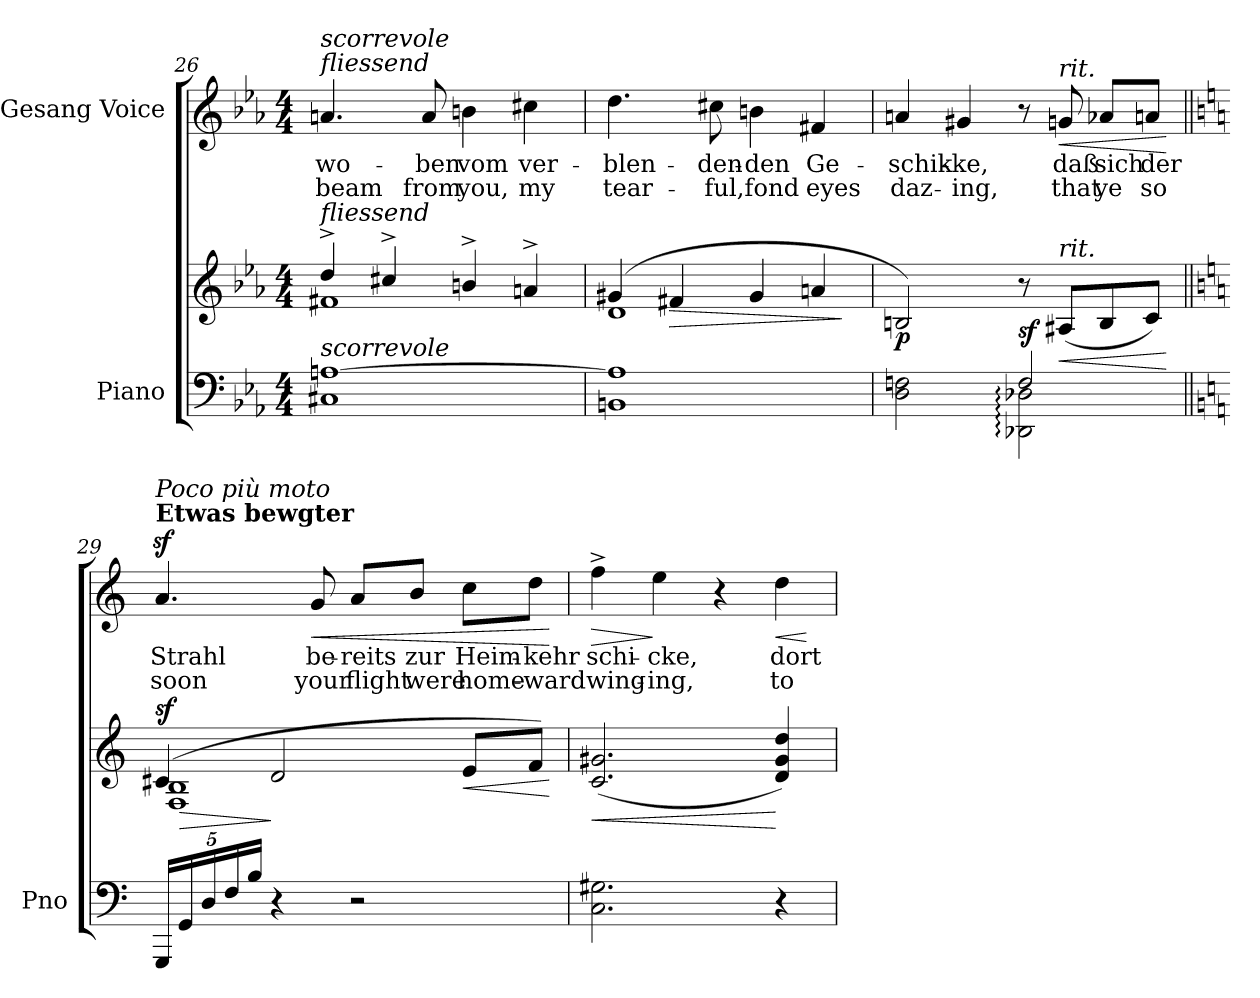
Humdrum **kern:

**kern	**kern	**dynam	**kern	**text	**text	**dynam
*part2	*part2	*part2	*part1	*part1	*part1	*part1
*staff3	*staff2	*staff2/3	*staff1	*staff1	*staff1	*staff1
*I"Piano	*	*	*I"Gesang Voice	*	*	*
*I'Pno	*	*	*	*	*	*
!!LO:LB:g=z
*clefF4	*clefG2	*	*clefG2	*	*	*
*k[b-e-a-]	*k[b-e-a-]	*	*k[b-e-a-]	*	*	*
*M4/4	*M4/4	*	*M4/4	*	*	*
=26	=26	=26	=26	=26	=26	=26
*	*^	*	*	*	*	*
!	!	!	!	!LO:TX:a:i:t=fliessend	!	!	!
!	!	!	!	!LO:TX:a:i:t=scorrevole	!	!	!
!	!LO:TX:a:i:t=fliessend	!	!	!	!	!	!
!LO:TX:a:i:t=scorrevole	!	!	!	!	!	!	!
!	!	!	!	!	!LO:LY:b	!LO:LY:b	!
1C#X [1An	4dd^/	1f#X	.	4.an/	-wo-	beam	.
.	4cc#X^/	.	.	.	.	.	.
!	!	!	!	!	!LO:LY:b	!LO:LY:b	!
.	.	.	.	8a/	-ben	from	.
!	!	!	!	!	!LO:LY:b	!LO:LY:b	!
.	4bn^/	.	.	4bn\	vom	you,	.
!	!	!	!	!	!LO:LY:b	!LO:LY:b	!
.	4an^/	.	.	4cc#X\	ver-	my	.
=27	=27	=27	=27	=27	=27	=27	=27
!	!	!	!	!	!LO:LY:b	!LO:LY:b	!
1BBn 1A]	(4g#X/	1d	.	4.dd\	-blen-	tear-	.
!	!	!	!LO:HP:b	!	!	!	!
.	4f#X/	.	>	.	.	.	.
!	!	!	!	!	!LO:LY:b	!LO:LY:b	!
.	.	.	.	8cc#X\	-den-	-ful,	.
!	!	!	!	!	!LO:LY:b	!LO:LY:b	!
.	4g#/	.	.	4bn\	-den	fond	.
!	!	!	!	!	!LO:LY:b	!LO:LY:b	!
.	4an/	.	.	4f#X/	Ge-	eyes	.
*	*v	*v	*	*	*	*	*
.	.	]	.	.	.	.
=28	=28	=28	=28	=28	=28	=28
*^	*	*	*	*	*	*
!	!	!	!LO:DY:b	!	!LO:LY:b	!LO:LY:b	!
2D\ 2Fn\	2ryy	2Bn/)	p	4an/	-schik-	daz-	.
!	!	!	!	!	!LO:LY:b	!LO:LY:b	!
.	.	.	.	4g#X/	-ke,	-ing,	.
!	!	!	!LO:DY:a=2	!	!	!	!
2F/	2DD-X\: 2D-X\:	8r	sf	8r	.	.	.
!	!	!	!	!LO:TX:a:i:t=rit.	!	!	!
!	!	!LO:TX:a:i:t=rit.	!	!	!	!	!
!	!	!	!LO:HP:b	!	!LO:LY:b	!LO:LY:b	!LO:HP:b
.	.	(8A#X/L	<	8gn/	daß	that	<
!	!	!	!	!	!LO:LY:b	!LO:LY:b	!
.	.	8B/	.	8a-X/L	sich	ye	.
!	!	!	!	!	!LO:LY:b	!LO:LY:b	!
.	.	8c/J)	.	8an/J	der	so	.
*v	*v	*	*	*	*	*	*
.	.	[	.	.	.	[
!!LO:PB:g=z
=29||	=29||	=29||	=29||	=29||	=29||	=29||
*k[]	*k[]	*	*k[]	*	*	*
*Xbrackettup	*	*	*	*	*	*
*	*	*	*MM65	*	*	*
!	!	!	!LO:TX:a:B:t=Etwas bewgter	!	!	!
!	!	!	!LO:TX:a:i:t=Poco più moto	!	!	!
!	!	!LO:HP:b	!	!LO:LY:b	!LO:LY:b	!
*	*^	*	*	*	*	*
!	!	!	!LO:DY:n=1:a	!	!	!	!
20GGG/LL	(4c#X/	1F 1B	> sf	4.az>/	Strahl	soon	.
20GG/	.	.	.	.	.	.	.
20D/	.	.	.	.	.	.	.
20F/	.	.	.	.	.	.	.
20B/JJ	.	.	.	.	.	.	.
4r	2d/	.	]	.	.	.	.
!	!	!	!	!	!LO:LY:b	!LO:LY:b	!LO:HP:b
.	.	.	.	8g/	be-	your	<
!	!	!	!	!	!LO:LY:b	!LO:LY:b	!
2r	.	.	.	8a/L	-reits	flight	.
!	!	!	!	!	!LO:LY:b	!LO:LY:b	!
.	.	.	.	8b/J	zur	were	.
!	!	!	!LO:HP:b	!	!LO:LY:b	!LO:LY:b	!
.	8e/L	.	<	8cc\L	Heim-	home-	.
!	!	!	!	!	!LO:LY:b	!LO:LY:b	!
.	8f/J)	.	.	8dd\J	-kehr	-ward	.
*	*v	*v	*	*	*	*	*
.	.	[	.	.	.	[
=30	=30	=30	=30	=30	=30	=30
!	!	!LO:HP:b	!	!LO:LY:b	!LO:LY:b	!LO:HP:b
2.C\ 2.G#X\	(>2.c/ 2.g#X/	<	4ff^\	schi-	wing-	>
!	!	!	!	!LO:LY:b	!LO:LY:b	!
.	.	.	4ee\	-cke,	-ing,	]
.	.	.	4r	.	.	.
!	!	!	!	!LO:LY:b	!LO:LY:b	!LO:HP:b
4r	4d/ 4g#/ 4dd/)	[	4dd\	dort-	to	<
.	.	.	.	.	.	[
=	=	=	=	=	=	=
*-	*-	*-	*-	*-	*-	*-
